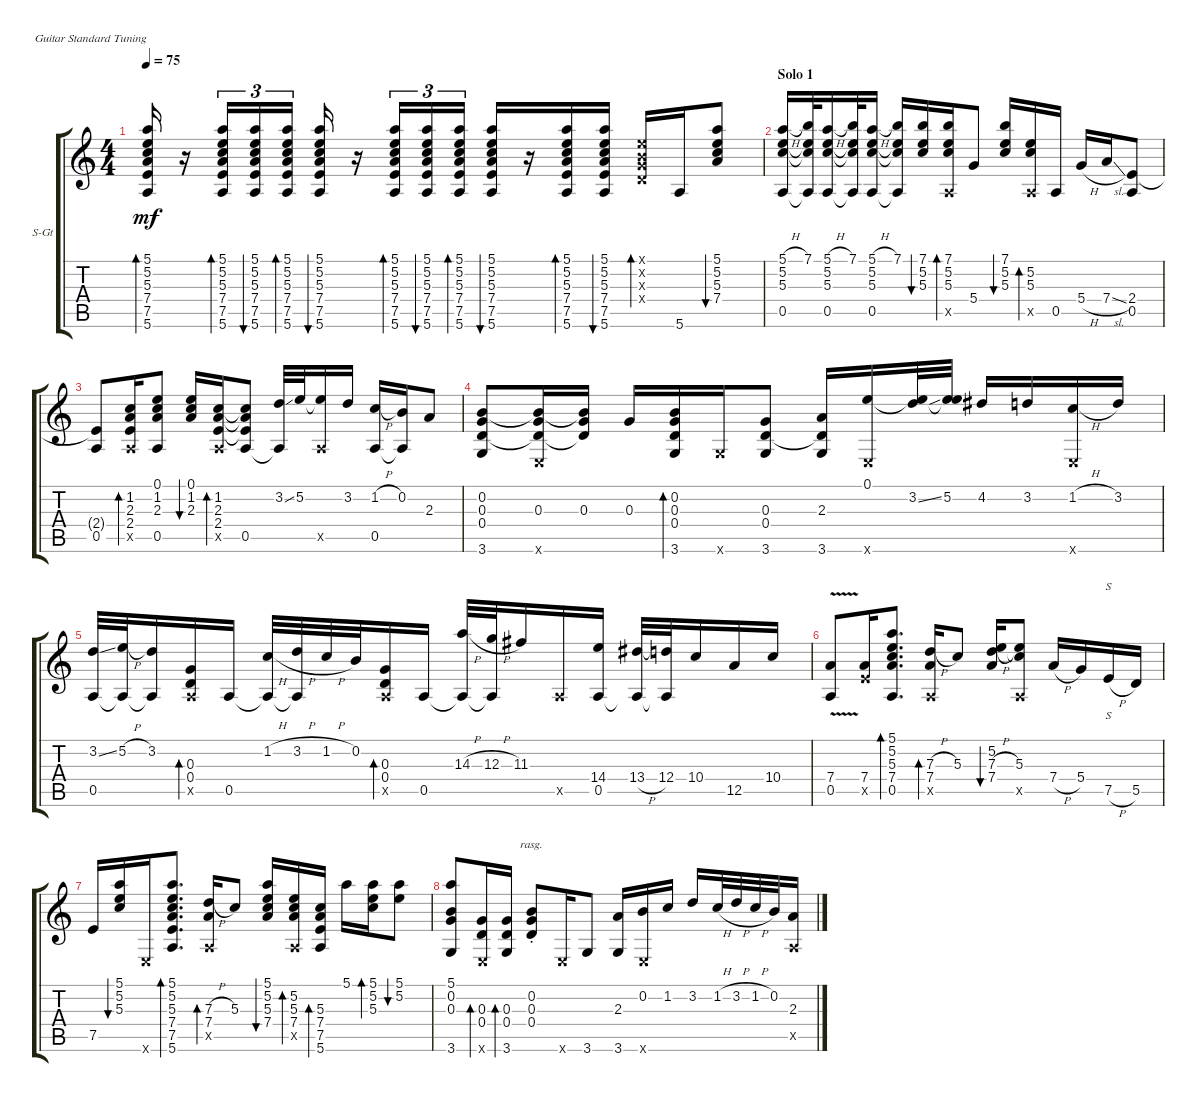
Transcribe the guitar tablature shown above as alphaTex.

\defaultSystemsLayout 4
\bracketExtendMode groupsimilarinstruments
\firstSystemTrackNameOrientation horizontal
\otherSystemsTrackNameOrientation horizontal
\track ("Steel Guitar" "S-Gt") {instrument acousticguitarsteel}
\staff {score tabs}
\tuning (E4 B3 G3 D3 A2 E2)
\ts (4 4)
\tempo 75
\clef g2
\ks c
(5.1 5.2 5.3 5.6 7.5 7.4).16{bd 30 dy mf} r.16 (5.1 5.2 5.3 5.6 7.5 7.4).16{tu (3 2) bd 30} (5.1 5.2 5.3 5.6 7.4 7.5).16{tu (3 2) bu 30} (5.1 5.2 5.3 5.6 7.5 7.4).16{tu (3 2) bd 30} (5.1 5.2 5.3 5.6 7.4 7.5).16{bu 30} r.16 (5.1 5.2 5.3 5.6 7.5 7.4).16{tu (3 2) bd 30} (5.1 5.2 5.3 5.6 7.4 7.5).16{tu (3 2) bu 30} (5.1 5.2 5.3 5.6 7.5 7.4).16{tu (3 2) bd 30} (5.1 5.2 5.3 5.6 7.5 7.4).16{bu 30} r.16 (5.1 5.2 5.3 5.6 7.4 7.5).16{bd 30} (5.1 5.2 5.3 5.6 7.5 7.4).16{bu 30} (0.4{x} 0.3{x} 0.2{x} 0.1{x}).16{bd 30} 5.6.16 (7.4 5.3 5.2 5.1).8{bu 30} |
\section ("" "Solo 1")
(5.1{h} 5.2 5.3 0.5).16 (7.1 5.2{t} 5.3{t} 0.5{t}).32 (5.1{h} 5.2 5.3 0.5).16 (7.1 5.2{t} 5.3{t} 0.5{t}).32 (5.1{h} 5.2 5.3 0.5).16 (7.1 5.2{t} 5.3{t} 0.5{t}).16 (7.1 5.2 5.3).16{bu 30} (0.5{x} 5.3 5.2 7.1).16{bd 30} 5.4.8 (7.1 5.2 5.3).16{bu 30} (0.5{x} 5.3 5.2).16{bd 30} 0.5.16 5.4{h}.16 7.4{sl}.16 (0.5 2.4).8 |
(0.5 2.4{t}).8 (0.5{x} 2.4 2.3 1.2).16{bd 30} (0.5 2.3 1.2 0.1).8 (0.1 1.2 2.3).16{bu 30} (0.5{x} 2.4 2.3 1.2).16{bd 30} (0.5 2.4{t} 2.3{t} 1.2{t}).8 (3.2{ss} 0.5{t}).32 5.2.32 (0.5{x} 5.2{t}).16 3.2.16 (1.2{h} 0.5).16 (0.2 0.5{t}).16 2.3.8 |
(3.6 0.2 0.3 0.4).8 (0.6{x} 0.3 0.2{t} 0.4{t}).16 (0.3 0.2{t} 0.4{t}).16 0.3.16 (0.3 3.6 0.4 0.2).16{bd 30} 3.6{x}.16 (3.6 0.4 0.3).8 (2.3 3.6 0.4{t}).16 (0.1 0.6{x}).16 (3.2{ss} 0.1{t}).32 (5.2 0.1{t}).32 4.2.16 3.2.16 (1.2{h} 0.6{x}).16 3.2.16 |
(0.5 3.2{ss}).32 (5.2{h} 0.5{t}).32 (3.2 0.5{t}).16 (0.5{x} 0.4 0.3).16{bd 30} 0.5.16 (1.2{h} 0.5{t}).32 (3.2{h} 0.5{t}).32 1.2{h}.32 0.2.32 (0.5{x} 0.4 0.3).16{bd 30} 0.5.16 (14.3{h} 0.5{t}).32 (12.3{h} 0.5{t}).32 11.3.16 0.5{x}.16 (0.5 14.4).16 (13.4{h} 0.5{t}).32 (12.4 0.5{t}).32 10.4.16 12.5.16 10.4.16 |
(0.5 7.4{v}).8 (7.5{x} 7.4).16 (0.5 7.4 5.3 5.2 5.1).8{d bd 30} (0.5{x} 7.4 7.3{h}).16{bd 30} 5.3.8 (5.2 7.3{h} 7.4).16{bu 30} (5.3 0.5{x} 5.2{t}).8 7.4{h}.16 5.4.16 7.5{h}.16{s} 5.5.16 |
7.5.16 (5.1 5.2 5.3).16{bu 30} 0.6{x}.16 (5.6 7.5 7.4 5.3 5.2 5.1).8{d bd 30} (0.5{x} 7.4 7.3{h}).16{bd 30} 5.3.8 (5.2 5.3 7.4 5.1).16{bu 30} (0.5{x} 5.2 7.4 5.3).16{bd 30} (7.5 7.4 5.3 5.6).16{bd 30} 5.1.16 (5.1 5.2 5.3).16{bd 30} (5.1 5.2).8{bu 30} |
(5.1 3.6 0.2 0.3).8 (0.6{x} 0.4 0.3).16{bd 30} (3.6 0.4 0.3).16{bd 30} (0.2 0.3{st} 0.4).8{rasg amitriplet} 0.6{x}.16 3.6.8 (3.6 2.3).16 (0.2 0.6{x}).16 1.2.16 3.2.16 1.2{h}.32 3.2{h}.32 1.2{h}.32 0.2.32 (2.3 0.5{x}).16
